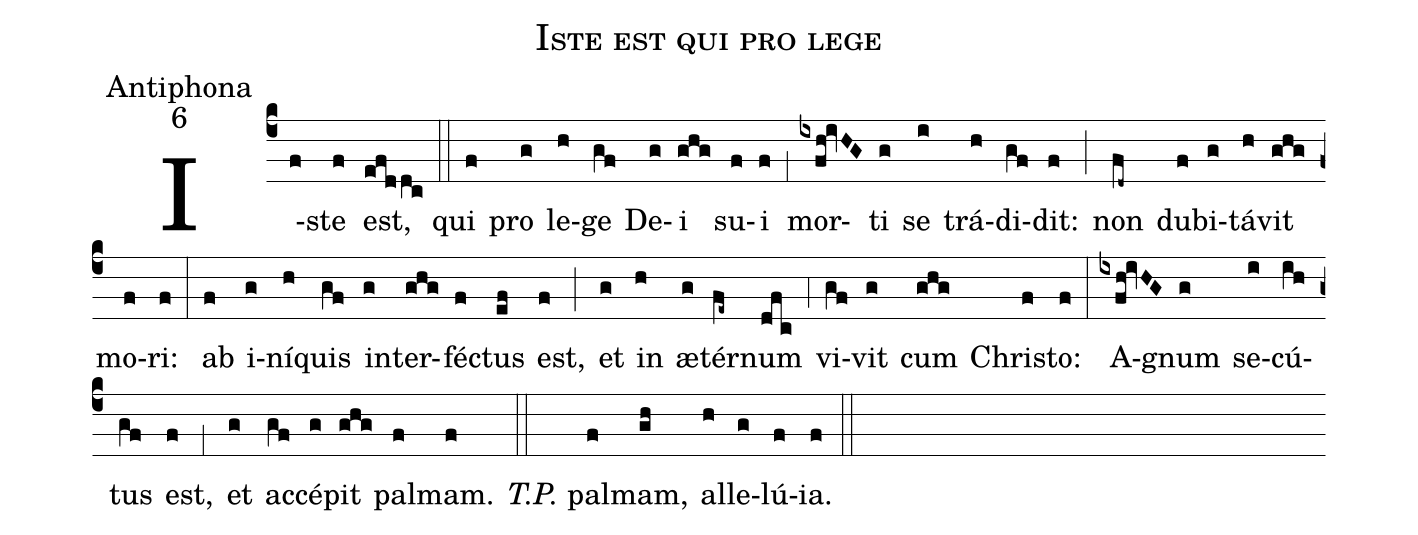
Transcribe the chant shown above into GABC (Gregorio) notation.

name:Iste est qui pro lege;
office-part:Antiphona;
mode:6;
%%
(c4) I(f)ste(f) est,(efddc) (::)
qui(f) pro(g) le(h)ge(gf) De(g)i(ghg) su(f)i(f) (,1) mor(ixfh!ivHG)ti(g) se(i) trá(h)di(gf)dit:(f) (;) non(fd~) du(f)bi(g)tá(h)vit(ghg) mo(f)ri:(f) (:)
ab(f) i(g)ní(h)quis(gf) in(g)ter(ghg)fé(f)ctus(ef) est,(f) (;) et(g) in(h) æ(g)tér(fe~)num(dfc) (,4) vi(gf)vit(g) cum(ghg) Chri(f)sto:(f) (:)
A(ixfh!ivHG)gnum(g) se(i)cú(ih)tus(gf) est,(f) (,1) et(g) ac(gf)cé(g)pit(ghg) pal(f)mam.(f) (::) <i>T.P.</i> pal(f)mam,(gh) al(h)le(g)lú(f)ia.(f) (::)
